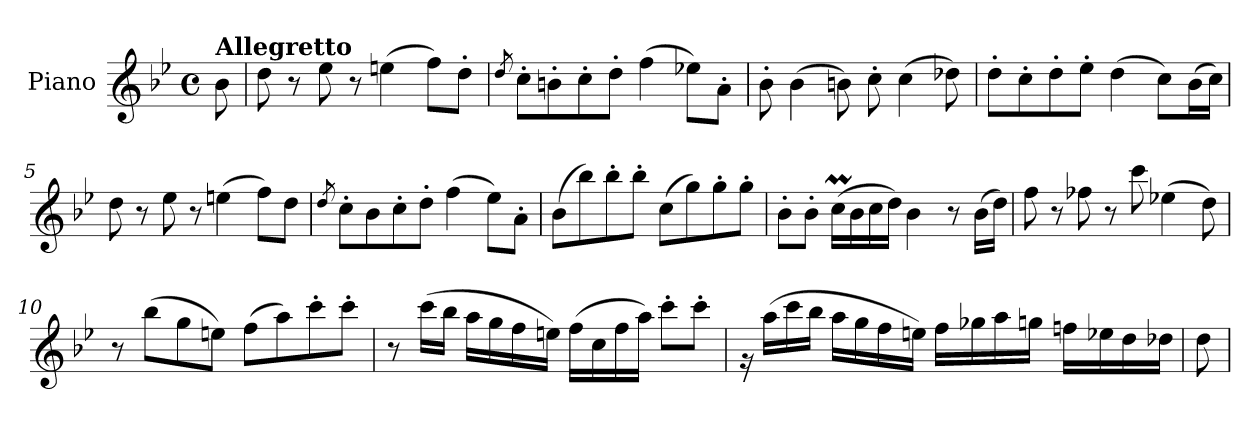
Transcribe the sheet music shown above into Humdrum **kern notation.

**kern
*part1
*staff1
*I"Piano
*I'Pno.
*clefG2
*k[b-e-]
*M4/4
*met(c)
=
!LO:TX:a:B:t=Allegretto
8b-\
=1
8dd\
8r
8ee-\
8r
(>4een\
8ff\L)
8dd'\J
=2
8qdd/
8cc'\L
8bn'\
8cc'\
8dd'\J
(>4ff\
8ee-X\L)
8a'\J
=3
8b-'\
(>4b-\
8bn\)
8cc'\
(>4cc\
8dd-Xi\)
=4
8dd'\L
8cc'\
8dd'\
8ee-'\J
(>4dd\
8cc\L)
(>16b-\L
16cc\JJ)
!!LO:LB:g=z
=5
8dd\
8r
8ee-\
8r
(>4een\
8ff\L)
8dd\J
=6
8qdd/
8cc'\L
8b-\
8cc'\
8dd'\J
(>4ff\
8ee-\L)
8a'\J
=7
(>8b-\L
8bb-\)
8bb-'\
8bb-'\J
(>8cc\L
8gg\)
8gg'\
8gg'\J
=8
8b-'\L
8b-'\J
(>16ccM\LL
16b-\
16cc\
16dd\JJ)
4b-\
8r
(>16b-\LL
16ddZ\JJ)
!!LO:LB:g=z
=9
8ff\
8r
8ff-Xi\
8r
8ccc\
(>4ee-X\
8dd\)
=10
8r
(>8bb-\L
8gg\
8een\J)
(>8ff\L
8aa\)
8ccc'\
8ccc'\J
=11
8r
(>16ccc\LL
16bb-\JJ
16aa\LL
16gg\
16ff\
16een\JJ)
(>16ff\LL
16cc\
16ff\
16aa\JJ)
8ccc'\L
8ccc'\J
!!LO:LB:g=z
=12
16rg
(>16aa\LL
16ccc\
16bb-\JJ
16aa\LL
16gg\
16ff\
16een\JJ)
16ff\LL
16gg-Xi\
16aa\
16gg\JJ
16ffn\LL
16ee-X\
16dd\
16dd-Xi\JJ
=13
8dd\
=
*-
